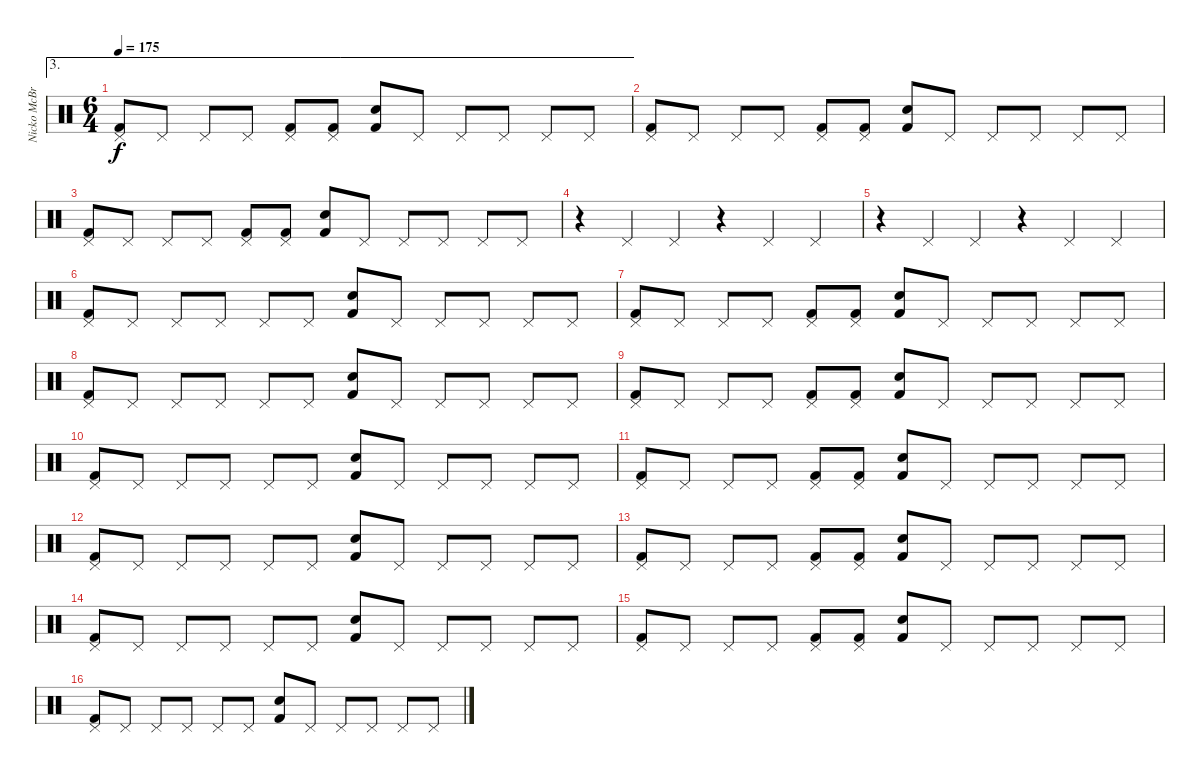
\track ("Nicko McBrain" "Nicko McBr") {instrument percussion}
\staff {score}
\articulation defaults
\ae 3
\ts (6 4)
\tempo 175
\clef neutral
\ks c
("Pedal Hi-Hat (hit)" "Kick (hit) 2").8{dy f} "Pedal Hi-Hat (hit)".8 "Pedal Hi-Hat (hit)".8 "Pedal Hi-Hat (hit)".8 ("Pedal Hi-Hat (hit)" "Kick (hit) 2").8 ("Pedal Hi-Hat (hit)" "Kick (hit) 2").8 ("Snare (hit) 2" "Kick (hit) 2").8 "Pedal Hi-Hat (hit)".8 "Pedal Hi-Hat (hit)".8 "Pedal Hi-Hat (hit)".8 "Pedal Hi-Hat (hit)".8 "Pedal Hi-Hat (hit)".8 |
("Pedal Hi-Hat (hit)" "Kick (hit) 2").8 "Pedal Hi-Hat (hit)".8 "Pedal Hi-Hat (hit)".8 "Pedal Hi-Hat (hit)".8 ("Pedal Hi-Hat (hit)" "Kick (hit) 2").8 ("Pedal Hi-Hat (hit)" "Kick (hit) 2").8 ("Snare (hit) 2" "Kick (hit) 2").8 "Pedal Hi-Hat (hit)".8 "Pedal Hi-Hat (hit)".8 "Pedal Hi-Hat (hit)".8 "Pedal Hi-Hat (hit)".8 "Pedal Hi-Hat (hit)".8 |
("Pedal Hi-Hat (hit)" "Kick (hit) 2").8 "Pedal Hi-Hat (hit)".8 "Pedal Hi-Hat (hit)".8 "Pedal Hi-Hat (hit)".8 ("Pedal Hi-Hat (hit)" "Kick (hit) 2").8 ("Pedal Hi-Hat (hit)" "Kick (hit) 2").8 ("Snare (hit) 2" "Kick (hit) 2").8 "Pedal Hi-Hat (hit)".8 "Pedal Hi-Hat (hit)".8 "Pedal Hi-Hat (hit)".8 "Pedal Hi-Hat (hit)".8 "Pedal Hi-Hat (hit)".8 |
r.4 "Pedal Hi-Hat (hit)".4 "Pedal Hi-Hat (hit)".4 r.4 "Pedal Hi-Hat (hit)".4 "Pedal Hi-Hat (hit)".4 |
r.4 "Pedal Hi-Hat (hit)".4 "Pedal Hi-Hat (hit)".4 r.4 "Pedal Hi-Hat (hit)".4 "Pedal Hi-Hat (hit)".4 |
("Pedal Hi-Hat (hit)" "Kick (hit) 2").8 "Pedal Hi-Hat (hit)".8 "Pedal Hi-Hat (hit)".8 "Pedal Hi-Hat (hit)".8 "Pedal Hi-Hat (hit)".8 "Pedal Hi-Hat (hit)".8 ("Snare (hit) 2" "Kick (hit) 2").8 "Pedal Hi-Hat (hit)".8 "Pedal Hi-Hat (hit)".8 "Pedal Hi-Hat (hit)".8 "Pedal Hi-Hat (hit)".8 "Pedal Hi-Hat (hit)".8 |
("Pedal Hi-Hat (hit)" "Kick (hit) 2").8 "Pedal Hi-Hat (hit)".8 "Pedal Hi-Hat (hit)".8 "Pedal Hi-Hat (hit)".8 ("Pedal Hi-Hat (hit)" "Kick (hit) 2").8 ("Pedal Hi-Hat (hit)" "Kick (hit) 2").8 ("Snare (hit) 2" "Kick (hit) 2").8 "Pedal Hi-Hat (hit)".8 "Pedal Hi-Hat (hit)".8 "Pedal Hi-Hat (hit)".8 "Pedal Hi-Hat (hit)".8 "Pedal Hi-Hat (hit)".8 |
("Pedal Hi-Hat (hit)" "Kick (hit) 2").8 "Pedal Hi-Hat (hit)".8 "Pedal Hi-Hat (hit)".8 "Pedal Hi-Hat (hit)".8 "Pedal Hi-Hat (hit)".8 "Pedal Hi-Hat (hit)".8 ("Snare (hit) 2" "Kick (hit) 2").8 "Pedal Hi-Hat (hit)".8 "Pedal Hi-Hat (hit)".8 "Pedal Hi-Hat (hit)".8 "Pedal Hi-Hat (hit)".8 "Pedal Hi-Hat (hit)".8 |
("Pedal Hi-Hat (hit)" "Kick (hit) 2").8 "Pedal Hi-Hat (hit)".8 "Pedal Hi-Hat (hit)".8 "Pedal Hi-Hat (hit)".8 ("Pedal Hi-Hat (hit)" "Kick (hit) 2").8 ("Pedal Hi-Hat (hit)" "Kick (hit) 2").8 ("Snare (hit) 2" "Kick (hit) 2").8 "Pedal Hi-Hat (hit)".8 "Pedal Hi-Hat (hit)".8 "Pedal Hi-Hat (hit)".8 "Pedal Hi-Hat (hit)".8 "Pedal Hi-Hat (hit)".8 |
("Pedal Hi-Hat (hit)" "Kick (hit) 2").8 "Pedal Hi-Hat (hit)".8 "Pedal Hi-Hat (hit)".8 "Pedal Hi-Hat (hit)".8 "Pedal Hi-Hat (hit)".8 "Pedal Hi-Hat (hit)".8 ("Snare (hit) 2" "Kick (hit) 2").8 "Pedal Hi-Hat (hit)".8 "Pedal Hi-Hat (hit)".8 "Pedal Hi-Hat (hit)".8 "Pedal Hi-Hat (hit)".8 "Pedal Hi-Hat (hit)".8 |
("Pedal Hi-Hat (hit)" "Kick (hit) 2").8 "Pedal Hi-Hat (hit)".8 "Pedal Hi-Hat (hit)".8 "Pedal Hi-Hat (hit)".8 ("Pedal Hi-Hat (hit)" "Kick (hit) 2").8 ("Pedal Hi-Hat (hit)" "Kick (hit) 2").8 ("Snare (hit) 2" "Kick (hit) 2").8 "Pedal Hi-Hat (hit)".8 "Pedal Hi-Hat (hit)".8 "Pedal Hi-Hat (hit)".8 "Pedal Hi-Hat (hit)".8 "Pedal Hi-Hat (hit)".8 |
("Pedal Hi-Hat (hit)" "Kick (hit) 2").8 "Pedal Hi-Hat (hit)".8 "Pedal Hi-Hat (hit)".8 "Pedal Hi-Hat (hit)".8 "Pedal Hi-Hat (hit)".8 "Pedal Hi-Hat (hit)".8 ("Snare (hit) 2" "Kick (hit) 2").8 "Pedal Hi-Hat (hit)".8 "Pedal Hi-Hat (hit)".8 "Pedal Hi-Hat (hit)".8 "Pedal Hi-Hat (hit)".8 "Pedal Hi-Hat (hit)".8 |
("Pedal Hi-Hat (hit)" "Kick (hit) 2").8 "Pedal Hi-Hat (hit)".8 "Pedal Hi-Hat (hit)".8 "Pedal Hi-Hat (hit)".8 ("Pedal Hi-Hat (hit)" "Kick (hit) 2").8 ("Pedal Hi-Hat (hit)" "Kick (hit) 2").8 ("Snare (hit) 2" "Kick (hit) 2").8 "Pedal Hi-Hat (hit)".8 "Pedal Hi-Hat (hit)".8 "Pedal Hi-Hat (hit)".8 "Pedal Hi-Hat (hit)".8 "Pedal Hi-Hat (hit)".8 |
("Pedal Hi-Hat (hit)" "Kick (hit) 2").8 "Pedal Hi-Hat (hit)".8 "Pedal Hi-Hat (hit)".8 "Pedal Hi-Hat (hit)".8 "Pedal Hi-Hat (hit)".8 "Pedal Hi-Hat (hit)".8 ("Snare (hit) 2" "Kick (hit) 2").8 "Pedal Hi-Hat (hit)".8 "Pedal Hi-Hat (hit)".8 "Pedal Hi-Hat (hit)".8 "Pedal Hi-Hat (hit)".8 "Pedal Hi-Hat (hit)".8 |
("Pedal Hi-Hat (hit)" "Kick (hit) 2").8 "Pedal Hi-Hat (hit)".8 "Pedal Hi-Hat (hit)".8 "Pedal Hi-Hat (hit)".8 ("Pedal Hi-Hat (hit)" "Kick (hit) 2").8 ("Pedal Hi-Hat (hit)" "Kick (hit) 2").8 ("Snare (hit) 2" "Kick (hit) 2").8 "Pedal Hi-Hat (hit)".8 "Pedal Hi-Hat (hit)".8 "Pedal Hi-Hat (hit)".8 "Pedal Hi-Hat (hit)".8 "Pedal Hi-Hat (hit)".8 |
("Pedal Hi-Hat (hit)" "Kick (hit) 2").8 "Pedal Hi-Hat (hit)".8 "Pedal Hi-Hat (hit)".8 "Pedal Hi-Hat (hit)".8 "Pedal Hi-Hat (hit)".8 "Pedal Hi-Hat (hit)".8 ("Snare (hit) 2" "Kick (hit) 2").8 "Pedal Hi-Hat (hit)".8 "Pedal Hi-Hat (hit)".8 "Pedal Hi-Hat (hit)".8 "Pedal Hi-Hat (hit)".8 "Pedal Hi-Hat (hit)".8
